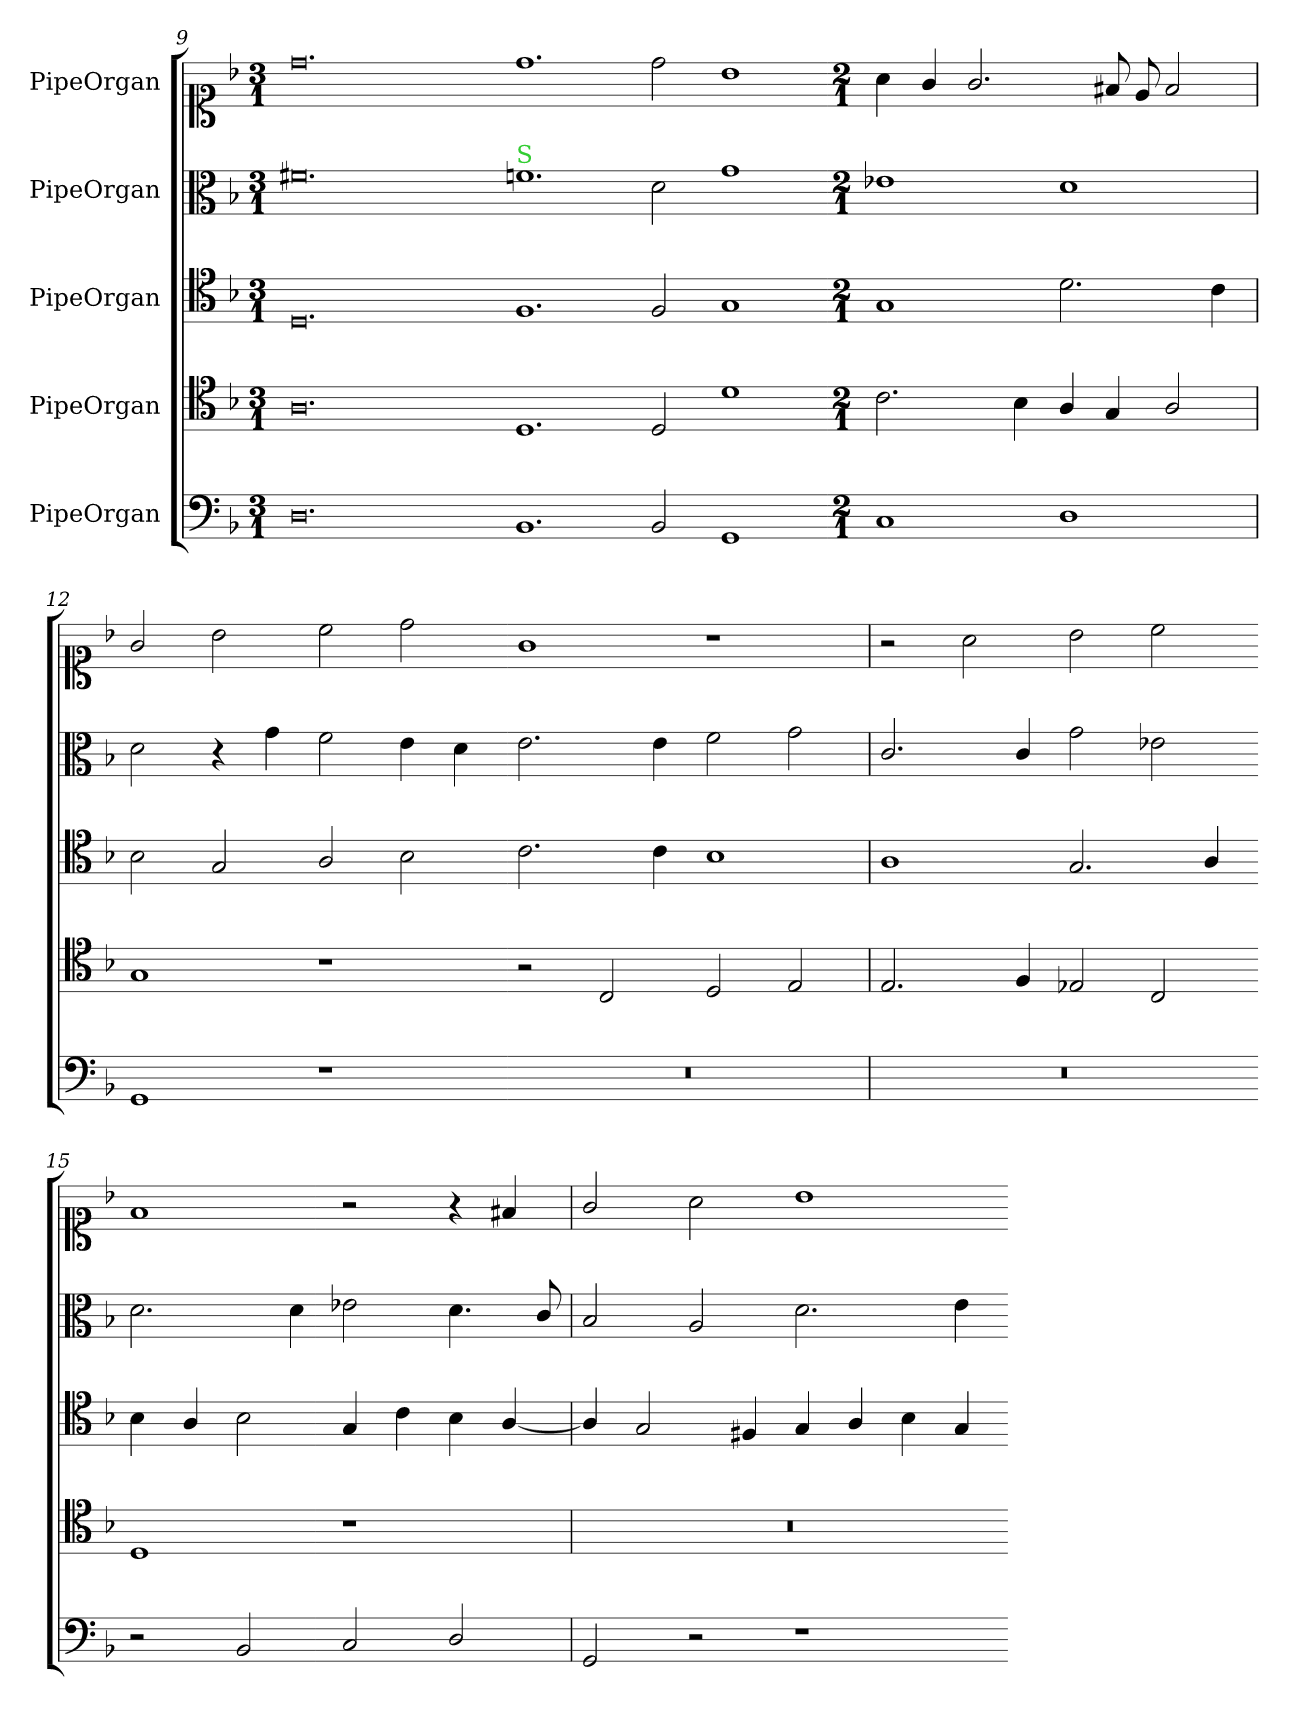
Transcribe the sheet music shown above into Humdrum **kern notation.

**kern	**kern	**kern	**kern	**kern
*part5	*part4	*part3	*part2	*part1
*staff5	*staff4	*staff3	*staff2	*staff1
*I"PipeOrgan	*I"PipeOrgan	*I"PipeOrgan	*I"PipeOrgan	*I"PipeOrgan
*clefF4	*clefC4	*clefC4	*clefC3	*clefC1
*k[b-]	*k[b-]	*k[b-]	*k[b-]	*k[b-]
*M3/1	*M3/1	*M3/1	*M3/1	*M3/1
=9	=9	=9	=9	=9
0.D	0.A	0.D	0.f#X	0.dd
=10-	=10-	=10-	=10-	=10-
!	!	!	!LO:TX:a:color=limegreen:t=S	!
1.BB-	1.D	1.F	1.fn	1.dd
2BB-/	2D/	2F/	2d\	2dd\
1GG	1d	1G	1g	1b-
=11-	=11-	=11-	=11-	=11-
*M2/1	*M2/1	*M2/1	*M2/1	*M2/1
1C	2.c\	1G	1e-X	4a\
.	.	.	.	4g/
.	.	.	.	2.g/
.	4B-\	.	.	.
1D	4A/	2.d\	1d	.
.	4G/	.	.	8f#X/
.	.	.	.	8e/
.	2A/	.	.	2f#/
.	.	4c\	.	.
=12	=12	=12	=12	=12
1GG	1G	2B-\	2d\	2g/
.	.	2G/	4r	2b-\
.	.	.	4g\	.
1r	1r	2A/	2f\	2cc\
.	.	2B-\	4e\	2dd\
.	.	.	4d\	.
=13-	=13-	=13-	=13-	=13-
0r	2r	2.c\	2.e\	1g
.	2C/	.	.	.
.	.	4c\	4e\	.
.	2D/	1B-	2f\	1r
.	2E/	.	2g\	.
=14	=14	=14	=14	=14
0r	2.E/	1A	2.c/	2r
.	.	.	.	2a\
.	4F/	.	4c/	.
.	2E-X/	2.G/	2g\	2b-\
.	2C/	.	2e-X\	2cc\
.	.	4A/	.	.
=15-	=15-	=15-	=15-	=15-
2r	1D	4B-\	2.d\	1f
.	.	4A/	.	.
2BB-/	.	2B-\	.	.
.	.	.	4d\	.
2C/	1r	4G/	2e-X\	2r
.	.	4c\	.	.
2D/	.	4B-\	4.d\	4r
.	.	[4A/	.	4f#X/
.	.	.	8c/	.
=16	=16	=16	=16	=16
2GG/	0r	4A/]	2B-/	2g/
.	.	2G/	.	.
2r	.	.	2A/	2a\
.	.	4F#X/	.	.
1r	.	4G/	2.d\	1b-
.	.	4A/	.	.
.	.	4B-\	.	.
.	.	4G/	4e\	.
=-	=-	=-	=-	=-
*-	*-	*-	*-	*-
